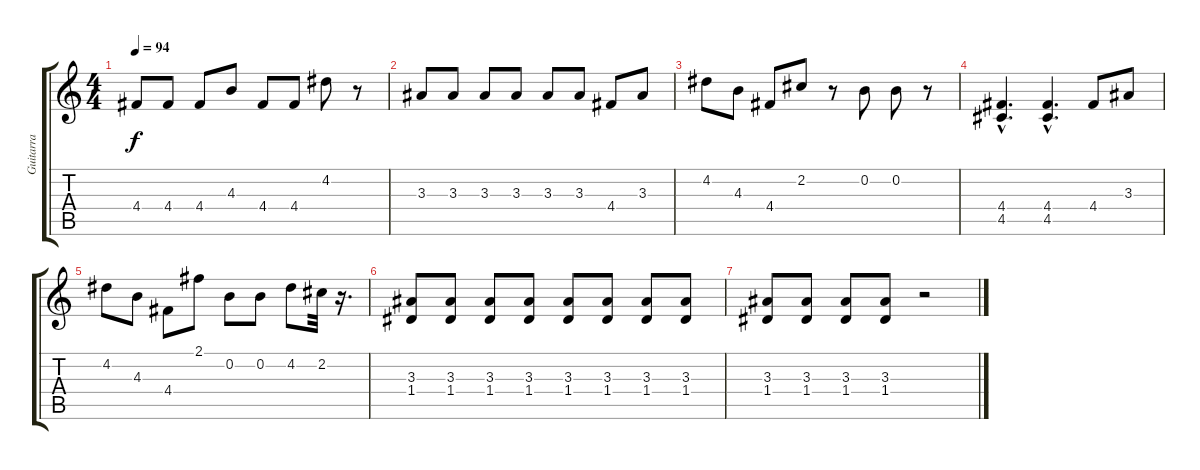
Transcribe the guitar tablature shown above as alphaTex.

\track ("Guitarra" "Guitarra") {instrument distortionguitar}
\staff {score tabs}
\tuning (E4 B3 G3 D3 A2 E2) {hide}
\ts (4 4)
\tempo 94
\clef g2
\ks c
4.4.8{dy f} 4.4.8 4.4.8 4.3.8 4.4.8 4.4.8 4.2.8 r.8 |
3.3.8 3.3.8 3.3.8 3.3.8 3.3.8 3.3.8 4.4.8 3.3.8 |
4.2.8 4.3.8 4.4.8 2.2.8 r.8 0.2.8 0.2.8 r.8 |
(4.4{hac} 4.5{hac}).4{d} (4.4{hac} 4.5{hac}).4{d} 4.4.8 3.3.8 |
4.2.8 4.3.8 4.4.8 2.1.8 0.2.8 0.2.8 4.2.8 2.2.32 r.16{d} |
(3.3 1.4).8 (3.3 1.4).8 (3.3 1.4).8 (3.3 1.4).8 (3.3 1.4).8 (3.3 1.4).8 (3.3 1.4).8 (3.3 1.4).8 |
(3.3 1.4).8 (3.3 1.4).8 (3.3 1.4).8 (3.3 1.4).8 r.2
